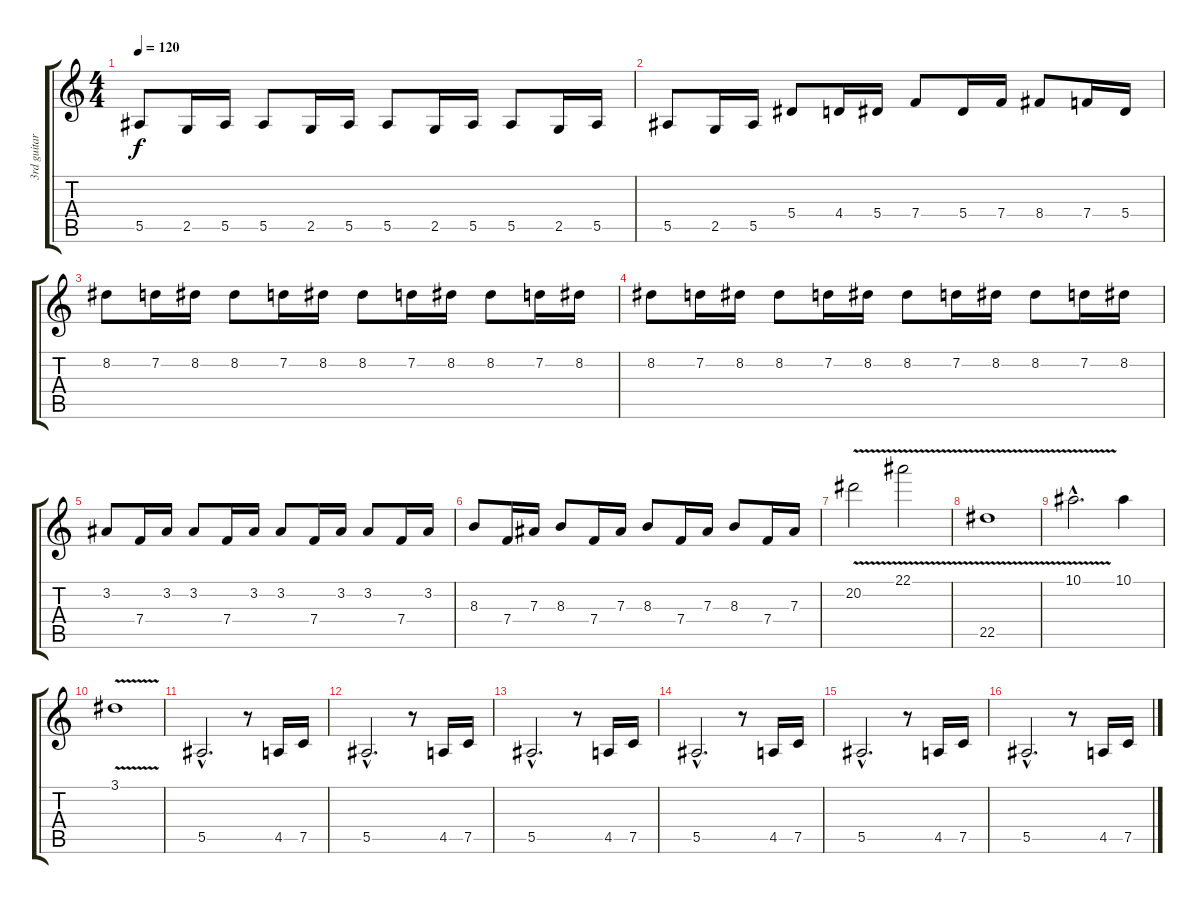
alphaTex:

\track ("3rd guitar" "3rd guitar") {instrument distortionguitar}
\staff {score tabs}
\tuning (C4 G3 Eb3 Bb2 F2 C2) {hide}
\ts (4 4)
\tempo 120
\clef g2
\ks c
5.5.8{dy f} 2.5.16 5.5.16 5.5.8 2.5.16 5.5.16 5.5.8 2.5.16 5.5.16 5.5.8 2.5.16 5.5.16 |
5.5.8 2.5.16 5.5.16 5.4.8 4.4.16 5.4.16 7.4.8 5.4.16 7.4.16 8.4.8 7.4.16 5.4.16 |
8.2.8 7.2.16 8.2.16 8.2.8 7.2.16 8.2.16 8.2.8 7.2.16 8.2.16 8.2.8 7.2.16 8.2.16 |
8.2.8 7.2.16 8.2.16 8.2.8 7.2.16 8.2.16 8.2.8 7.2.16 8.2.16 8.2.8 7.2.16 8.2.16 |
3.2.8 7.4.16 3.2.16 3.2.8 7.4.16 3.2.16 3.2.8 7.4.16 3.2.16 3.2.8 7.4.16 3.2.16 |
8.3.8 7.4.16 7.3.16 8.3.8 7.4.16 7.3.16 8.3.8 7.4.16 7.3.16 8.3.8 7.4.16 7.3.16 |
20.2{v}.2 22.1{v}.2 |
22.5{v}.1 |
10.1{v hac}.2{d} 10.1.4 |
3.1{v}.1 |
5.5{hac}.2{d} r.8 4.5.16 7.5.16 |
5.5{hac}.2{d} r.8 4.5.16 7.5.16 |
5.5{hac}.2{d} r.8 4.5.16 7.5.16 |
5.5{hac}.2{d} r.8 4.5.16 7.5.16 |
5.5{hac}.2{d} r.8 4.5.16 7.5.16 |
5.5{hac}.2{d} r.8 4.5.16 7.5.16
